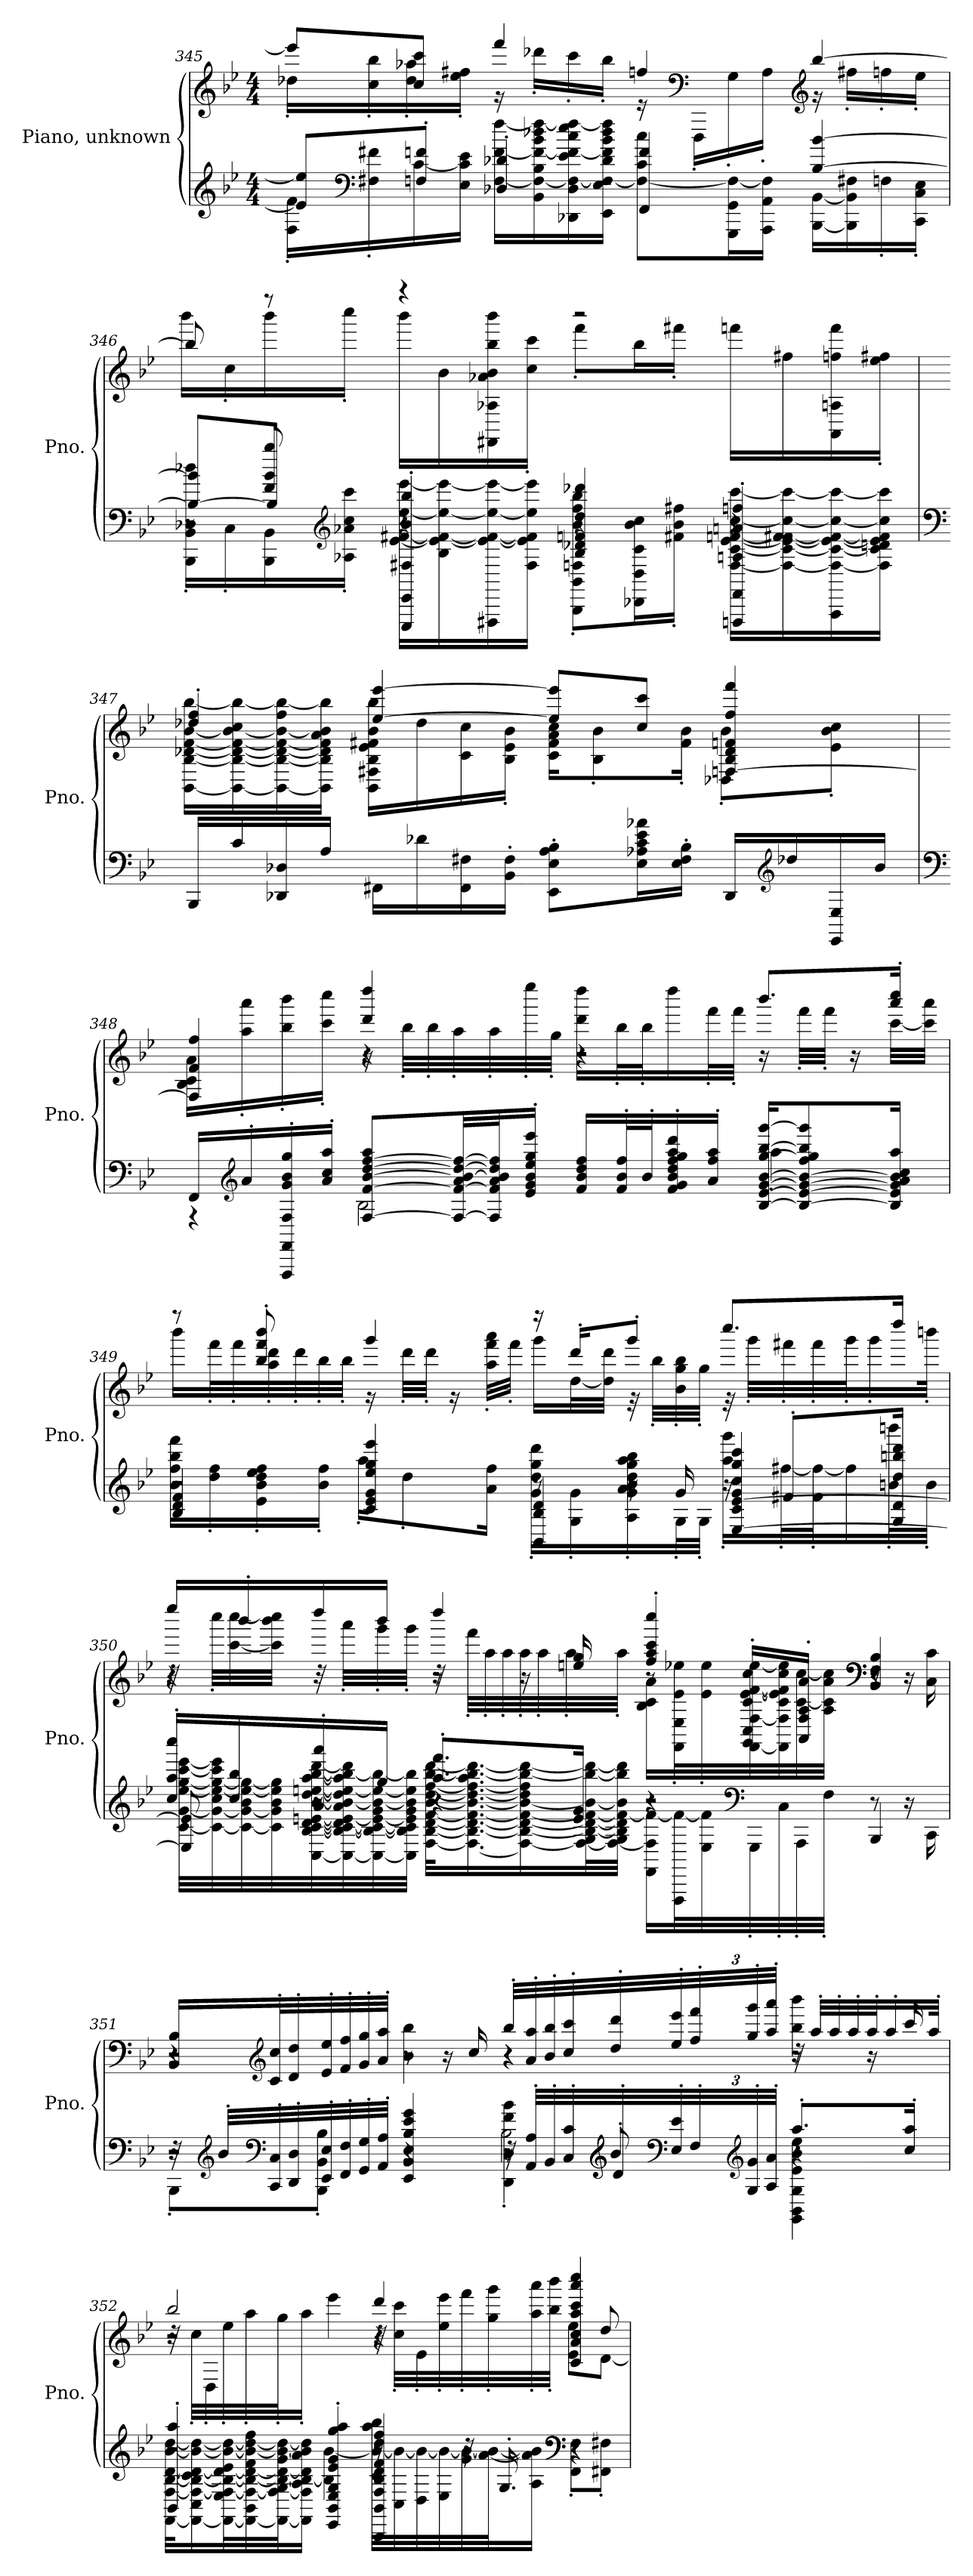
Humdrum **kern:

**kern	**kern
*part1	*part1
*staff2	*staff1
*I"Piano, unknown	*
*I'Pno.	*
!!LO:LB:g=z
*clefG2	*clefG2
*k[b-e-]	*k[b-e-]
*M4/4	*M4/4
=345	=345
*^	*^
*	*^	*	*
1r	16F\' 16f\'LL	8e-/] 8ee-/]L	8eee-/L]	16dd-X'\LL
*clefF4	*	*	*	*
.	16F#X\' 16f#X\'	.	.	16cc\' 16bb-\'
.	[16c\	8Fn/' 8fn/'J	8cc/ 8ccc/J	16dd-\' 16aa-X\'
.	16E-\ 16c\] 16e-\JJ	.	.	16ee-\' 16ff#X\'JJ
.	[16F\ [16f\ [16ff\LL	4D-X/' 4d-X/'	4fff/	16r
.	16BB-\ 16F\_ 16B-\ 16f\_ 16b-\ 16dd-X\ 16ff\_	.	.	16ddd-X'\LL
.	16DD-X\ 16D-\ 16F\_ 16e-\ 16f\_ 16cc\ 16ee-\ 16ff\_	.	.	16ccc'\
.	16EE-\ 16E-\ 16F\_ 16d-\ 16f\] 16b-\ 16dd-\ 16ff\]JJ	.	.	16bb-'\JJ
.	8F\_ 8c\ 8cc\L	4FF/ 4f/	4ffn/	16r
*	*	*	*clefF4	*
.	.	.	.	16FFF'\LL
.	16GGG\ 16GG\ 16F\_L	.	.	16G'\
.	16AAA\ 16AA\ 16F\]JJ	.	.	16A'\JJ
*	*	*	*clefG2	*
.	[16BBB-\ [16BB-\LL	[4B-/ [4b-/	[4bb-/	16r
.	16BBB-\] 16BB-\] 16F#X\	.	.	16ff#X'\LL
.	16Fn'\	.	.	16ffn'\
.	16CC\' 16C\' 16E-\'JJ	.	.	16ee-'\JJ
!!LO:LB:g=z	!!
=346	=346	=346	=346	=346
8r	16BBB-\' 16BB-\' 16D-X\' 16dd-X\'LL	8B-/_ 8b-/]L	8bb-/]	16bbb-\LL
.	16C'\	.	.	16cc'\
8f/ 8b-/ 8bb-/	16BBB-\ 16BB-\	8B-/J]	8r	16bbb-\
*clefG2	*	*	*	*
.	16A-X\' 16a-X\' 16cc\' 16ccc\'JJ	.	.	16cccc'\JJ
4r	[16e-\ [16f#X\ [16ee-\ [16eee-\LL	4EEE-/' 4EE-/' 4F#X/' 4b-/' 4bb-/'	4r	16bbb-\LL
.	16B-\ 16e-\_ 16f#\_ 16ee-\_ 16eee-\_	.	.	16b-\
.	16FFF#X\ 16e-\_ 16f#\_ 16ee-\_ 16eee-\_	.	.	16FF#X\ 16A-X\ 16a-X\ 16b-\ 16bb-\ 16bbb-\
.	16F#\ 16e-\] 16f#\] 16ee-\] 16eee-\]JJ	.	.	16cc\' 16ccc\'JJ
4B-/ 4d-X/ 4fn/ 4dd-/ 4ddd-X/	8BBB-\' 8BB-\' 8Fn\' 8b-\' 8ff\' 8bb-\'L	4r	2r	8fff'\L
.	16DD-X\ 16D-\ 16c\ 16b-\ 16cc\L	.	.	16bb-\L
.	16f#X\' 16b-\' 16ff#X\'JJ	.	.	16fff#X'\JJ
4r	[16F\ [16c\ [16e-\ [16fn\ [16cc\ [16ccc\LL	4FFFn/' 4FF/' 4An/' 4an/' 4ffn/'	.	16fffn\LL
.	16F\_ 16c\_ 16e-\_ 16f\_ 16f#X\ 16cc\_ 16ccc\_	.	.	16ff#X\
.	16AAA\ 16F\_ 16c\_ 16e-\_ 16f\_ 16cc\_ 16ccc\_	.	.	16AA\ 16An\ 16ffn\ 16fff\
.	16F\] 16c\] 16dn\ 16e-\] 16f\] 16cc\] 16ccc\]JJ	.	.	16ee-\' 16ff#X\'JJ
*v	*v	*v	*	*
!!LO:PB:g=z	!!
=347	=347	=347
*clefF4	*	*
16BBB-/LL	4dd-X/' 4ff/'	[16BB-\ [16B-\ [16d-X\ [16f\ [16b-\ [16bb-\LL
16c/	.	16BB-\_ 16B-\_ 16d-\_ 16f\_ 16b-\_ 16cc\ 16bb-\_
16DD-X/ 16D-X/	.	16BB-\_ 16B-\_ 16d-\_ 16f\_ 16b-\_ 16ff\ 16bb-\_
16A/JJ	.	16BB-\] 16B-\] 16d-\] 16f\] 16a\ 16b-\] 16bb-\]JJ
16FF#X\LL	[4ee-/ [4eee-/	16BB-\ 16F#X\ 16B-\ 16e-\ 16f#X\ 16b-\ 16bb-\LL
16d-X\	.	16dd-\
16FF#\ 16F#X\	.	16c\ 16cc\
16BB-\' 16F#\'JJ	.	16B-\' 16e-\' 16b-\'JJ
8EE-\' 8E-\' 8A\' 8B-\'L	8ee-/] 8eee-/]L	16c\ 16f#\ 16a\ 16cc\KL
.	.	8B-\' 8b-\'
16E-\ 16A-X\ 16c\ 16e-\ 16a-X\L	8cc/ 8ccc/J	.
16E-\' 16F#\' 16B-\'JJ	.	16f#\' 16b-\'Jk
16DD-/LL	[4Fn/ 4B-/ 4d-/ 4fn/ 4ff/ 4fff/	8D-X\' 8b-\'L
*clefG2	*	*
16dd-X/	.	.
16EE-/ 16E-/	.	8e-\' 8b-\' 8cc\'J
16b-/JJ	.	.
*	*v	*v
!!LO:LB:g=z
=348	=348
*clefF4	*
*^	*^
*	*	*	*^
16FF/LL	4r	4F/]	16B-\ 16c\ 16a\LL	4f/ 4ff/
*clefG2	*	*	*	*
16a'/	.	.	16aa\' 16aaa\'	.
16FFF/' 16FF/' 16F/' 16g/' 16b-/' 16gg/'	.	.	16bb-\' 16bbb-\'	.
16a/' 16cc/' 16aa/'JJ	.	.	16ccc\' 16cccc\'JJ	.
[8F/ [8f/ [8b-/ [8dd/ [8ff/ 8aa/L	2B-\	4ddd/ 4dddd/	16r	4r
.	.	.	32bb-'\LLL	.
.	.	.	32bb-'\	.
32F/_ 32f/_ 32a/ 32b-/_ 32dd/_ 32ff/_LL	.	.	32aa'\	.
32F/] 32f/] 32a/ 32b-/] 32dd/] 32ff/]J	.	.	32aa'\	.
16e-/' 16g/' 16b-/' 16ee-/' 16gg/' 16eee-/'JJ	.	.	32eeee-'\	.
.	.	.	32gg'\JJJ	.
16f/ 16b-/ 16dd/ 16ff/LL	.	4r	16ddd\ 16dddd\LL	2r
32f/' 32b-/' 32ff/'L	.	.	32bb-'\L	.
32b-'/J	.	.	32bb-'\J	.
16f/' 16g/' 16b-/' 16dd/' 16ff/' 16gg/' 16aa/' 16ddd/'	.	.	16dddd\	.
16a/' 16ff/' 16aa/'JJ	.	.	32fff'\L	.
.	.	.	32fff'\JJJ	.
[16B-/ [16e-/ [16g/ [16b-/ [16gg/ [16bb-/ [16ggg/KL	4aa'\	8.bbb-/L	16r	.
8B-/_ 8e-/_ 8g/_ 8b-/_ 8ff/ 8gg/] 8bb-/] 8ggg/]	.	.	32fff'\LLL	.
.	.	.	32fff'\JJJ	.
.	.	.	16r	.
16B-/] 16e-/] 16g/] 16a/ 16b-/] 16cc/ 16aa/Jk	.	16aaa/' 16cccc/'Jk	[32ccc\LLL	.
.	.	.	32ccc\] 32aaa\JJJ	.
*	*	*	*v	*v
!!LO:LB:g=z
=349	=349	=349	=349
*	*^	*	*
4B-/ 4d/ 4f/	16b-\ 16ff\ 16bb-\ 16fff\LL	2r	8r	16bbb-\LL
.	16dd\' 16ff\'	.	.	32fff'\L
.	.	.	.	32fff'\
.	16e-\' 16b-\' 16dd\' 16ee-\' 16ff\'	.	8bb-/' 8fff/' 8bbb-/'	32aa\' 32ddd\'
.	.	.	.	32ddd'\
.	16b-\' 16ff\'JJ	.	.	32bb-'\
.	.	.	.	32bb-'\JJJ
4c/ 4e-/ 4g/ 4ee-/ 4gg/ 4eee-/	16aa'\KL	.	4ggg/	16r
.	8dd'\	.	.	32ddd'\LLL
.	.	.	.	32ddd'\JJJ
.	.	.	.	16r
.	16a\ 16ff\Jk	.	.	32aa\' 32fff\' 32aaa\'LLL
.	.	.	.	32fff'\JJJ
4BB-/ 4B-/ 4d/	16g\' 16dd\' 16gg\' 16ddd\'LL	8r	16r	16ggg\LL
.	16G\' 16g\'	.	16ddd'/KL	[32dd\L
.	.	.	.	32dd\] 32ddd\JJJ
.	16A\' 16g\' 16a\' 16b-\' 16dd\' 16gg\' 16aa\' 16bb-\'	16r	8ggg'/J	32r
.	.	.	.	32bb-'\LLL
.	32G'\L	16g/	.	32b-\' 32gg\' 32bb-\'
.	32G'\JJJ	.	.	32gg'\JJJ
16r	16aa\' 16ggg\'LL	[4E-/ 4c/ [4e-/ 4g/ 4cc/ 4gg/ 4ccc/	8.cccc/L	32r
.	.	.	.	32ggg'\LLL
8f#X'/L	[32ff#X'\L	.	.	32fff#X'\
.	32f#\' 32ff#\_'J	.	.	32fff#'\
.	16ff#\]	.	.	32ggg'\J
.	.	.	.	16ggg'\
16G/ 16d/ 16dd/ 16bbn/ 16ddd/Jk	32bn\' 32bbbn\'L	.	16dddd/Jk	.
.	32b'\JJJ	.	.	32bbbn'\JJk
!!LO:LB:g=z
=350	=350	=350	=350	=350
*	*	*	*	*^
16cc/' 16aa/' 16cccc/'LL	[32c\ [32g\ [32ee-\ [32gg\ [32ccc\ [32eee-\LLL	8E-/] 8e-/]	4r	32r	16eeee-/LL
.	32c\_ 32g\_ 32cc\ 32ee-\_ 32gg\_ 32ccc\] 32eee-\]	.	.	32cccc'\LLL	.
16cc/ 16bb-/	32c\_ 32g\_ 32b-\ 32ee-\_ 32gg\_	.	.	[32ccc\ [32cccc\	16bbb-'/
.	32c\] 32g\] 32b-\ 32ee-\] 32gg\]	.	.	32ccc\] 32bbb-\ 32cccc\]JJJ	.
16a/' 16aaa/'	[32C\ [32B-\ [32c\ [32d\ [32en\ [32b-\ [32dd\ [32een\ [32aa\ [32bb-\ [32ddd\	8r	.	32r	16dddd/
.	32C\_ 32B-\_ 32c\_ 32d\] 32e\_ 32a\ 32b-\_ 32dd\] 32ee\_ 32aa\] 32bb-\_ 32ddd\]	.	.	32aaa'\LLL	.
16gg/JJ	32C\_ 32B-\_ 32c\_ 32e\_ 32g\ 32b-\_ 32ee\_ 32bb-\_	.	.	32ggg'\	16bbb-/JJ
.	32C\] 32B-\] 32c\] 32e\] 32g\ 32b-\] 32ee\] 32bb-\]JJJ	.	.	32ggg'\JJJ	.
8.aa/' 8.fff/'L	[32F\ [32B-\ [32d\ [32f\ [32b-\ [32dd\ [32ff\ [32bb-\ [32ddd\KLL	4r	8r	32r	4dddd/
.	16.F\_ 16.B-\_ 16.d\_ 16.f\_ 16.b-\_ 16.dd\_ 16.ff\_ 16.aa\ 16.bb-\_ 16.ddd\_	.	.	32fff'\LLL	.
.	.	.	.	32aa'\	.
.	.	.	.	32aa'\	.
.	16F\_ 16B-\_ 16d\_ 16f\_ 16b-\_ 16dd\] 16ff\] 16bb-\_ 16ddd\_	.	16r	32aa'\	.
.	.	.	.	32aa'\	.
16e/ 16g/Jk	32F\_ 32G\ 32B-\_ 32d\_ 32f\_ 32b-\_ 32bb-\_ 32ddd\_L	.	16een/ 16gg/	32aa'\	.
.	32F\_ 32G\ 32B-\] 32d\] 32f\_ 32b-\] 32bb-\] 32ddd\]JJJ	.	.	32aa'\JJJ	.
4r	16FF\ 16F\] 16f\_LL	2r	4ff/' 4aa/' 4ccc/' 4cccc/'	16B-\ 16c\ 16a\LL	8r
.	32FFF\ 32f\_L	.	.	32FF\' 32E-\' 32e-\' 32ee-X\'L	.
.	32E-\ 32f\]	.	.	32e-\' 32ee-\'	.
*clefF4	*	*	*	*	*
.	32GGG'\	.	.	[32FF\ [32F\ [32e-\ [32f\ [32ee-\	16GG/' 16C/' 16c/' 16cc/'LL
.	32C'\	.	.	32FF\] 32F\] 32c\ 32e-\] 32f\] 32cc\ 32ee-\]	.
.	32AAA'\	.	.	[32c\ [32cc\	16AA/' 16F/' 16A/' 16a/'JJ
.	32F'\JJJ	.	.	32A\ 32c\] 32a\ 32cc\]JJJ	.
*	*	*	*clefF4	*	*
4BBB-/	8r	.	4r	8r	4BB-/ 4F/ 4B-/
.	16r	.	.	16r	.
.	16CC\	.	.	16C\ 16c\	.
!!LO:LB:g=z	!!	!!
=351	=351	=351	=351	=351	=351
*	*	*^	*	*	*
2r	2r	32r	8BBB-'\L	2r	4r	16BB-/ 16B-/LL
*clefG2	*	*	*	*	*	*
.	.	32b-'/LLL	.	.	.	.
*clefF4	*	*	*	*clefG2	*	*
.	.	32CC/' 32C/'	.	.	.	32c/' 32cc/'L
.	.	32DD/' 32D/'	.	.	.	32d/' 32dd/'
.	.	32EE-/' 32E-/'	8BBB-\' 8BB-\' 8B-\'J	.	.	32e-/' 32ee-/'
.	.	32FF/' 32F/'	.	.	.	32f/' 32ff/'
.	.	32GG/' 32G/'	.	.	.	32g/' 32gg/'
.	.	32AA/' 32A/'JJJ	.	.	.	32a/' 32aa/'JJJ
.	.	4EE-/ 4BB-/ 4E-/ 4B-/ 4e-/ 4g/	4r	.	4b-\ 4bb-\	8r
.	.	.	.	.	.	16r
.	.	.	.	.	.	16cc/
8r	4DD\' 4D\' 4f\' 4b-\'	32r	2B-\	4r	4r	32bb-'/LLL
.	.	32AA/' 32A/'LLL	.	.	.	32a/' 32aa/'
.	.	32BB-'/	.	.	.	32b-/' 32bb-/'
.	.	32C/' 32c/'	.	.	.	32cc/' 32ccc/'
*clefG2	*	*	*	*	*	*
8b-'/	.	32d'/	.	.	.	32dd/' 32ddd/'
*clefF4	*	*	*	*	*	*
.	.	32E-/' 32e-/'	.	.	.	32ee-/' 32eee-/'
*	*	*Xbrackettup	*	*	*	*Xbrackettup
.	.	48F'/	.	.	.	48ff/' 48fff/'
*clefG2	*	*	*	*	*	*
.	.	48G/' 48g/'	.	.	.	48gg/' 48ggg/'
.	.	48A/' 48a/'JJJ	.	.	.	48aa/' 48aaa/'JJJ
4r	4GG\ 4BB-\ 4G\ 4e-\ 4b-\ 4ee-\	8.aa'/L	.	8r	4bb-\ 4bbb-\	32r
.	.	.	.	.	.	32aa'/LLL
.	.	.	.	.	.	32aa'/
.	.	.	.	.	.	32aa'/
.	.	.	.	16r	.	32aa'/J
.	.	.	.	.	.	16aa'/
.	.	16cc/' 16aa/'Jk	.	16ccc/	.	.
.	.	.	.	.	.	32aa'/JJk
*	*	*v	*v	*	*	*
!!LO:LB:g=z	!!	!!
=352	=352	=352	=352	=352	=352
4BB-/' 4aa/'	[32FF\ [32F\ [32B-\ [32d\ [32b-\ [32dd\KLL	2r	2bb-/	32r	2r
.	16FF\_ 16C\ 16F\_ 16B-\_ 16c\ 16d\_ 16b-\_ 16dd\_	.	.	32cc'\LLL	.
.	.	.	.	32D'\	.
.	32FF\_ 32E-\ 32F\_ 32B-\_ 32d\_ 32e-\ 32b-\_ 32dd\_L	.	.	32ee-'\	.
.	32FF\_ 32BB-\ 32F\_ 32B-\_ 32d\_ 32f\ 32b-\_ 32dd\_ 32ff\	.	.	32aa'\	.
.	32FF\_ 32F\_ 32G\ 32B-\_ 32d\_ 32g\ 32b-\_ 32dd\_J	.	.	32gg'\J	.
.	16FF\] 16F\] 16A\ 16B-\_ 16d\] 16a\ 16b-\] 16dd\]JJ	.	.	16aa'\JJ	.
4EE-/' 4BB-/' 4E-/' 4G/' 4e-/' 4g/' 4gg/' 4aa/'	4B-\] [4b-\	.	.	4eee-\	.
4BBB-/ 4BB-/ 4F/ 4B-/ 4d/ 4f/ 4dd/ 4ff/	32c\ 32b-\_ 32aa\ 32bb-\LLL	8r	4ddd/	32r	4r
.	32C\ 32b-\_	.	.	32cc\' 32ccc\'LLL	.
.	32D\ 32b-\_	.	.	32e-'\	.
.	32E-\ 32b-\_	.	.	32ee-\' 32eee-\'	.
.	32g\ 32b-\_	32r	.	32fff'\	.
.	[32a\ 32b-\_J	16.G'/	.	32gg\' 32ggg\'	.
.	16A\ 16a\] 16b-\]JJ	.	.	32aa\' 32aaa\'	.
.	.	.	.	32bb-\' 32bbb-\'JJJ	.
*clefF4	*	*	*	*	*
4r	8FF\' 8F\'L	4r	4c/ 4a/ 4cc/ 4aa/ 4ccc/ 4aaa/ 4cccc/	8e-\ 8ee-\L	8r
.	8FF#X\' 8F#X\'J	.	.	[8d\J	8dd/
*v	*v	*v	*	*	*
*	*v	*v	*v
=	=
*-	*-
